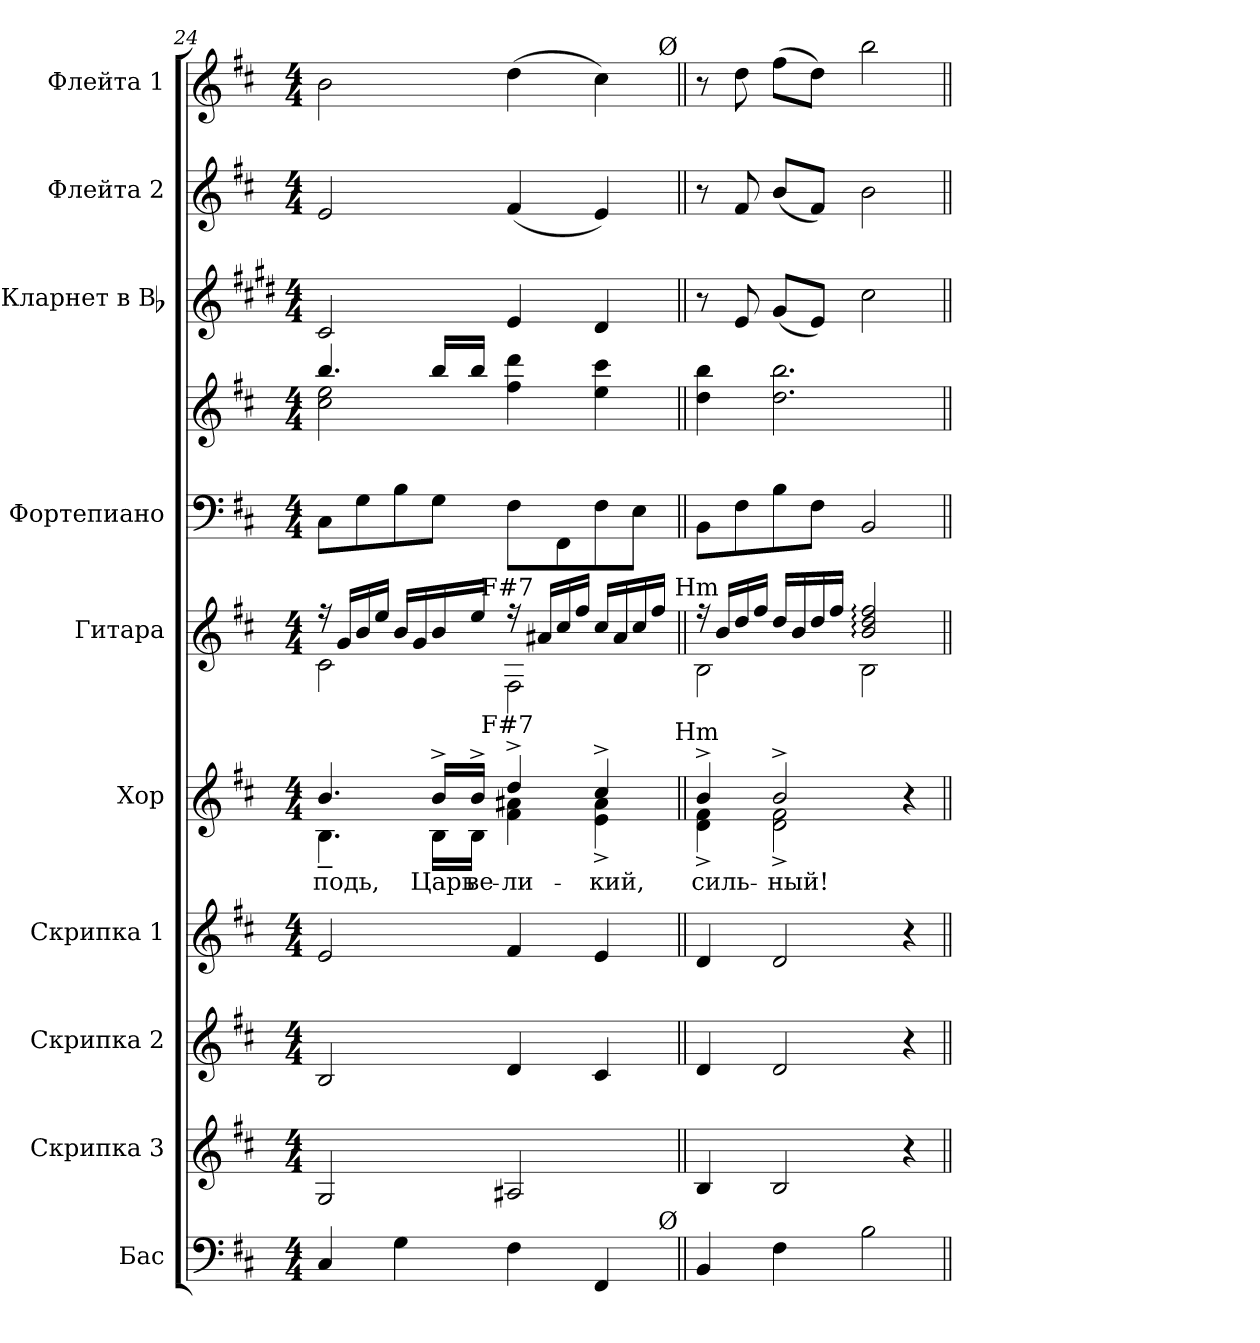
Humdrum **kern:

**kern	**kern	**kern	**kern	**kern	**text	**kern	**kern	**kern	**kern	**kern	**kern
*part10	*part9	*part8	*part7	*part6	*part6	*part5	*part4	*part4	*part3	*part2	*part1
*staff11	*staff10	*staff9	*staff8	*staff7	*staff7	*staff6	*staff5	*staff4	*staff3	*staff2	*staff1
*I"Бас	*I"Скрипка 3	*I"Скрипка 2	*I"Скрипка 1	*I"Хор	*	*I"Гитара	*I"Фортепиано	*	*I"Кларнет в Bb	*I"Флейта 2	*I"Флейта 1
*clefF4	*clefG2	*clefG2	*clefG2	*clefG2	*	*clefG2	*clefF4	*clefG2	*clefG2	*clefG2	*clefG2
*ITrd7c12	*	*	*	*	*	*ITrd7c12	*	*	*ITrd1c2	*	*
*k[f#c#]	*k[f#c#]	*k[f#c#]	*k[f#c#]	*k[f#c#]	*	*k[f#c#]	*k[f#c#]	*k[f#c#]	*k[f#c#]	*k[f#c#]	*k[f#c#]
*b:	*b:	*b:	*b:	*b:	*	*b:	*b:	*b:	*b:	*b:	*b:
*M4/4	*M4/4	*M4/4	*M4/4	*M4/4	*	*M4/4	*M4/4	*M4/4	*M4/4	*M4/4	*M4/4
=24	=24	=24	=24	=24	=24	=24	=24	=24	=24	=24	=24
!	!	!	!	!	!	!LO:TX:a:cj:t=Em/C#	!	!	!	!	!
!	!	!	!	!LO:TX:a:cj:t=Em/C#	!	!	!	!	!	!	!
!	!	!	!	!	!LO:LY:b:color=#000000	!	!	!	!	!	!
*^	*	*	*	*^	*	*^	*	*^	*	*	*^
4CC#i/	2ryy	2Gi/	2Bi/	2ei/	4.bi/	4.B~i\	-подь,	16r	2C#i\	8C#i\L	4.bbi/	2cc#i\ 2eei	2Bi/	2ei/	2bi\	2ryy
.	.	.	.	.	.	.	.	16Gi/LL	.	.	.	.	.	.	.	.
.	.	.	.	.	.	.	.	16Bi/	.	8Gi\	.	.	.	.	.	.
.	.	.	.	.	.	.	.	16ei/JJ	.	.	.	.	.	.	.	.
4GGi\	.	.	.	.	.	.	.	16Bi/LL	.	8Bi\	.	.	.	.	.	.
.	.	.	.	.	.	.	.	16Gi/	.	.	.	.	.	.	.	.
!	!	!	!	!	!	!	!LO:LY:b:color=#000000	!	!	!	!	!	!	!	!	!
.	.	.	.	.	16b^i/LL	16Bi\LL	Царь	16Bi/	.	8Gi\J	16bbi/LL	.	.	.	.	.
!	!	!	!	!	!	!	!LO:LY:b:color=#000000	!	!	!	!	!	!	!	!	!
.	.	.	.	.	16b^i/JJ	16Bi\JJ	ве-	16ei/JJ	.	.	16bbi/JJ	.	.	.	.	.
!	!	!	!	!	!	!	!	!LO:TX:a:cj:t=F#7	!	!	!	!	!	!	!	!
!	!	!	!	!	!LO:TX:a:cj:t=F#7	!	!	!	!	!	!	!	!	!	!	!
!	!	!	!	!	!	!	!LO:LY:b:color=#000000	!	!	!	!	!	!	!	!	!
4FF#i\	4ryy	2A#Xi/	4di/	4f#i/	4dd^i/	4f#i\ 4a#Xi	-ли-	16r	2FF#i\	8F#i\L	4ff#i\ 4dddi	2ryy	4di/	(4f#i/	(4ddi\	4ryy
.	.	.	.	.	.	.	.	16A#Xi/LL	.	.	.	.	.	.	.	.
.	.	.	.	.	.	.	.	16c#i/	.	8FF#i\	.	.	.	.	.	.
.	.	.	.	.	.	.	.	16f#i/JJ	.	.	.	.	.	.	.	.
!	!	!	!	!	!	!	!LO:LY:b:color=#000000	!	!	!	!	!	!	!	!	!
4FFF#i/	8ryy	.	4c#i/	4ei/	4cc#^i/	4ei\^ 4a#i^	-кий,	16c#i/LL	.	8F#i\	4eei\ 4ccc#i	.	4c#i/	4ei/)	4cc#i\)	8ryy
.	.	.	.	.	.	.	.	16A#i/	.	.	.	.	.	.	.	.
.	16ryy	.	.	.	.	.	.	16c#i/	.	8Ei\J	.	.	.	.	.	16ryy
.	32ryy	.	.	.	.	.	.	16f#i/JJ	.	.	.	.	.	.	.	32ryy
.	64ryy	.	.	.	.	.	.	.	.	.	.	.	.	.	.	64ryy
.	128...ryy	.	.	.	.	.	.	.	.	.	.	.	.	.	.	128...ryy
!	!	!	!	!	!	!	!	!	!	!	!	!	!	!	!	!LO:TX:a:rj:t=Ø
!	!LO:TX:a:rj:t=Ø	!	!	!	!	!	!	!	!	!	!	!	!	!	!	!
.	1024ryy	.	.	.	.	.	.	.	.	.	.	.	.	.	.	1024ryy
*v	*v	*	*	*	*	*	*	*	*	*	*v	*v	*	*	*v	*v
!!LO:PB:g=z
=25||	=25||	=25||	=25||	=25||	=25||	=25||	=25||	=25||	=25||	=25||	=25||	=25||	=25||
*^	*	*	*	*	*	*	*	*	*	*^	*	*	*^
!	!	!	!	!	!	!	!	!LO:TX:a:cj:t=Hm	!	!	!	!	!	!	!	!
!	!	!	!	!	!LO:TX:a:cj:t=Hm	!	!	!	!	!	!	!	!	!	!	!
!	!	!	!	!	!	!	!LO:LY:b:color=#000000	!	!	!	!	!	!	!	!	!
*v	*v	*	*	*	*	*	*	*	*	*	*v	*v	*	*	*v	*v
4BBBi/	4Bi/	4di/	4di/	4b^i/	4di\^ 4f#i^	силь-	16r	2BBi\	8BBi\L	4ddi\ 4bbi	8r	8r	8r
.	.	.	.	.	.	.	16Bi/LL	.	.	.	.	.	.
.	.	.	.	.	.	.	16di/	.	8F#i\	.	8di/	8f#i/	8ddi\
.	.	.	.	.	.	.	16f#i/JJ	.	.	.	.	.	.
!	!	!	!	!	!	!LO:LY:b:color=#000000	!	!	!	!	!	!	!
4FF#i\	2Bi/	2di/	2di/	2b^i/	2di\^ 2f#i^	-ный!	16di/LL	.	8Bi\	2.ddi\ 2.bbi	(8f#i/L	(8bi/L	(8ff#i\L
.	.	.	.	.	.	.	16Bi/	.	.	.	.	.	.
.	.	.	.	.	.	.	16di/	.	8F#i\J	.	8di/J)	8f#i/J)	8ddi\J)
.	.	.	.	.	.	.	16f#i/JJ	.	.	.	.	.	.
2BBi\	.	.	.	.	.	.	2Bi/: 2di: 2f#i:	2BBi\	2BBi/	.	2bi\	2bi\	2bbi\
.	4r	4r	4r	4r	4ryy	.	.	.	.	.	.	.	.
*	*	*	*	*v	*v	*	*	*	*	*	*	*	*
*	*	*	*	*	*	*v	*v	*	*	*	*	*
=||	=||	=||	=||	=||	=||	=||	=||	=||	=||	=||	=||
*-	*-	*-	*-	*-	*-	*-	*-	*-	*-	*-	*-
